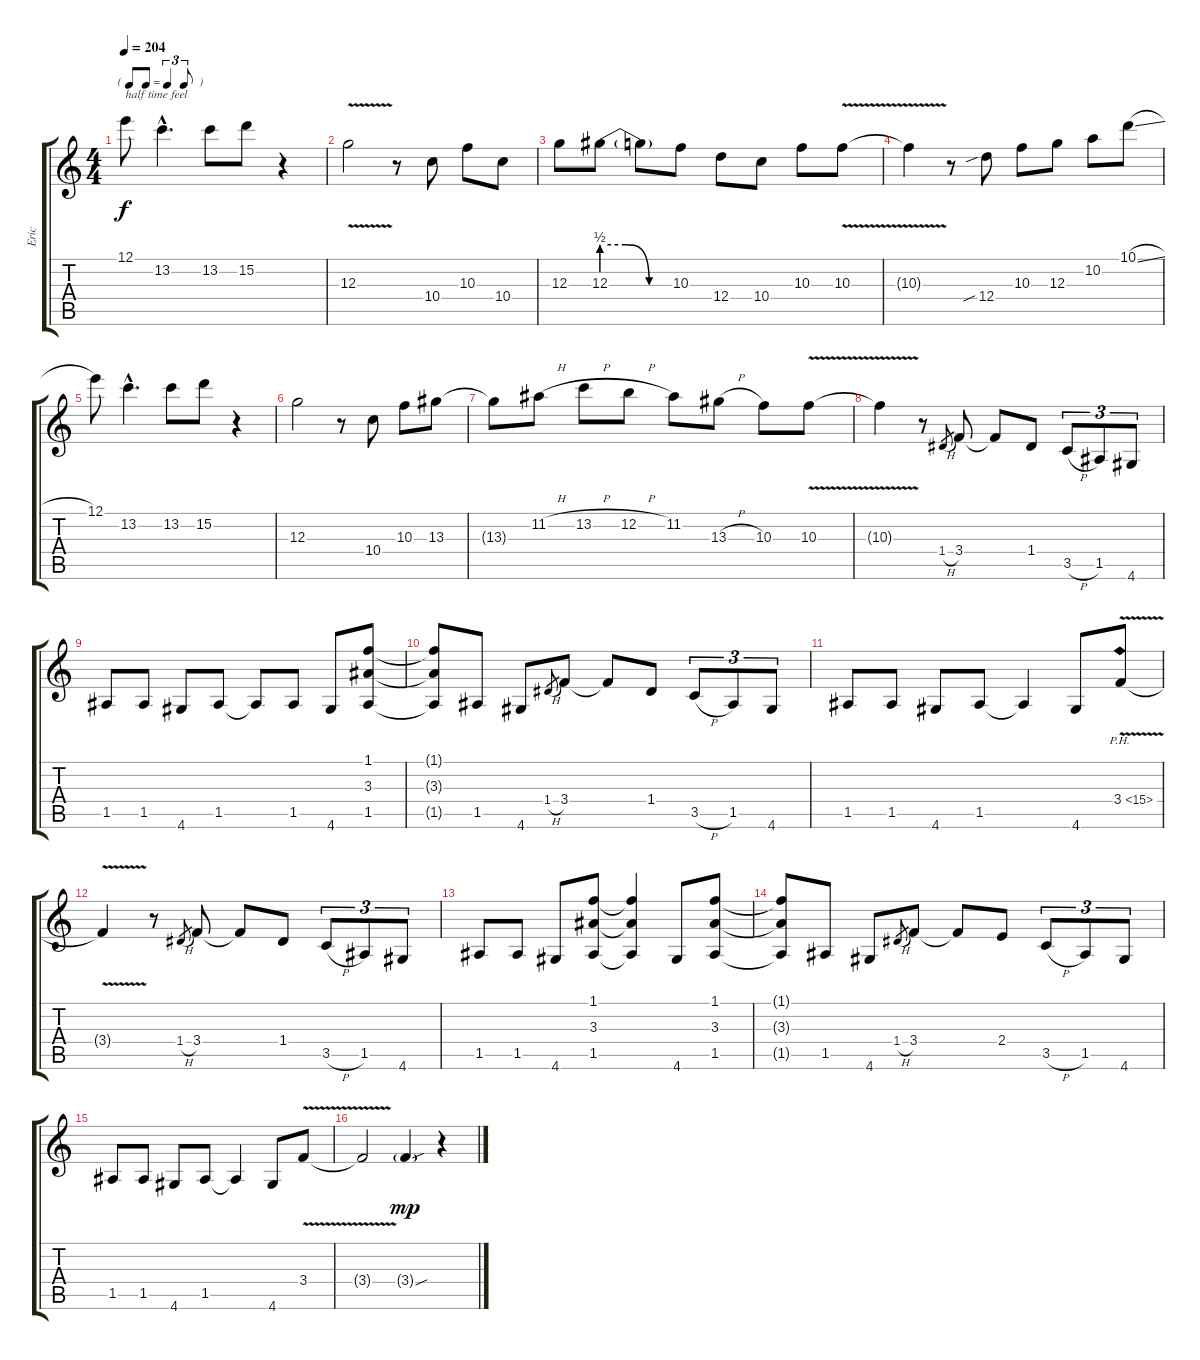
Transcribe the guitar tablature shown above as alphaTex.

\track ("Eric" "Eric") {instrument overdrivenguitar}
\staff {score tabs}
\tuning (E4 B3 G3 D3 A2 E2) {hide}
\ts (4 4)
\tf triplet8th
\tempo 204
\clef g2
\ks c
12.1.8{txt "half time feel" dy f} 13.2{hac}.4{d} 13.2.8 15.2.8 r.4 |
12.3{v}.2 r.8 10.4.8 10.3.8 10.4.8 |
12.3.8 12.3{be (custom 0 2 20 2 40 0 60 0)}.8 12.3{t}.8 10.3.8 12.4.8 10.4.8 10.3.8 10.3{v}.8 |
10.3{t}.4 r.8 12.4{sib}.8 10.3.8 12.3.8 10.2.8 10.1{sl}.8 |
12.1.8 13.2{hac}.4{d} 13.2.8 15.2.8 r.4 |
12.3.2 r.8 10.4.8 10.3.8 13.3.8 |
13.3{t}.8 11.2{h}.8 13.2{h}.8 12.2{h}.8 11.2.8 13.3{h}.8 10.3.8 10.3{v}.8 |
10.3{t}.4 r.8 1.4{h}.8{gr} 3.4.8 3.4{t}.8 1.4.8 3.5{h}.8{tu (3 2)} 1.5.8{tu (3 2)} 4.6.8{tu (3 2)} |
1.5.8 1.5.8 4.6.8 1.5.8 1.5{t}.8 1.5.8 4.6.8 (1.1 3.3 1.5).8 |
(1.1{t} 3.3{t} 1.5{t}).8 1.5.8 4.6.8 1.4{h}.8{gr} 3.4.8 3.4{t}.8 1.4.8 3.5{h}.8{tu (3 2)} 1.5.8{tu (3 2)} 4.6.8{tu (3 2)} |
1.5.8 1.5.8 4.6.8 1.5.8 1.5{t}.4 4.6.8 3.4{ph 12 v}.8 |
3.4{t}.4 r.8 1.4{h}.8{gr} 3.4.8 3.4{t}.8 1.4.8 3.5{h}.8{tu (3 2)} 1.5.8{tu (3 2)} 4.6.8{tu (3 2)} |
1.5.8 1.5.8 4.6.8 (1.1 3.3 1.5).8 (1.1{t} 3.3{t} 1.5{t}).4 4.6.8 (1.1 3.3 1.5).8 |
(1.1{t} 3.3{t} 1.5{t}).8 1.5.8 4.6.8 1.4{h}.8{gr} 3.4.8 3.4{t}.8 2.4.8 3.5{h}.8{tu (3 2)} 1.5.8{tu (3 2)} 4.6.8{tu (3 2)} |
1.5.8 1.5.8 4.6.8 1.5.8 1.5{t}.4 4.6.8 3.4{v}.8 |
3.4{t}.2 3.4{sou g}.4{dy mp} r.4
